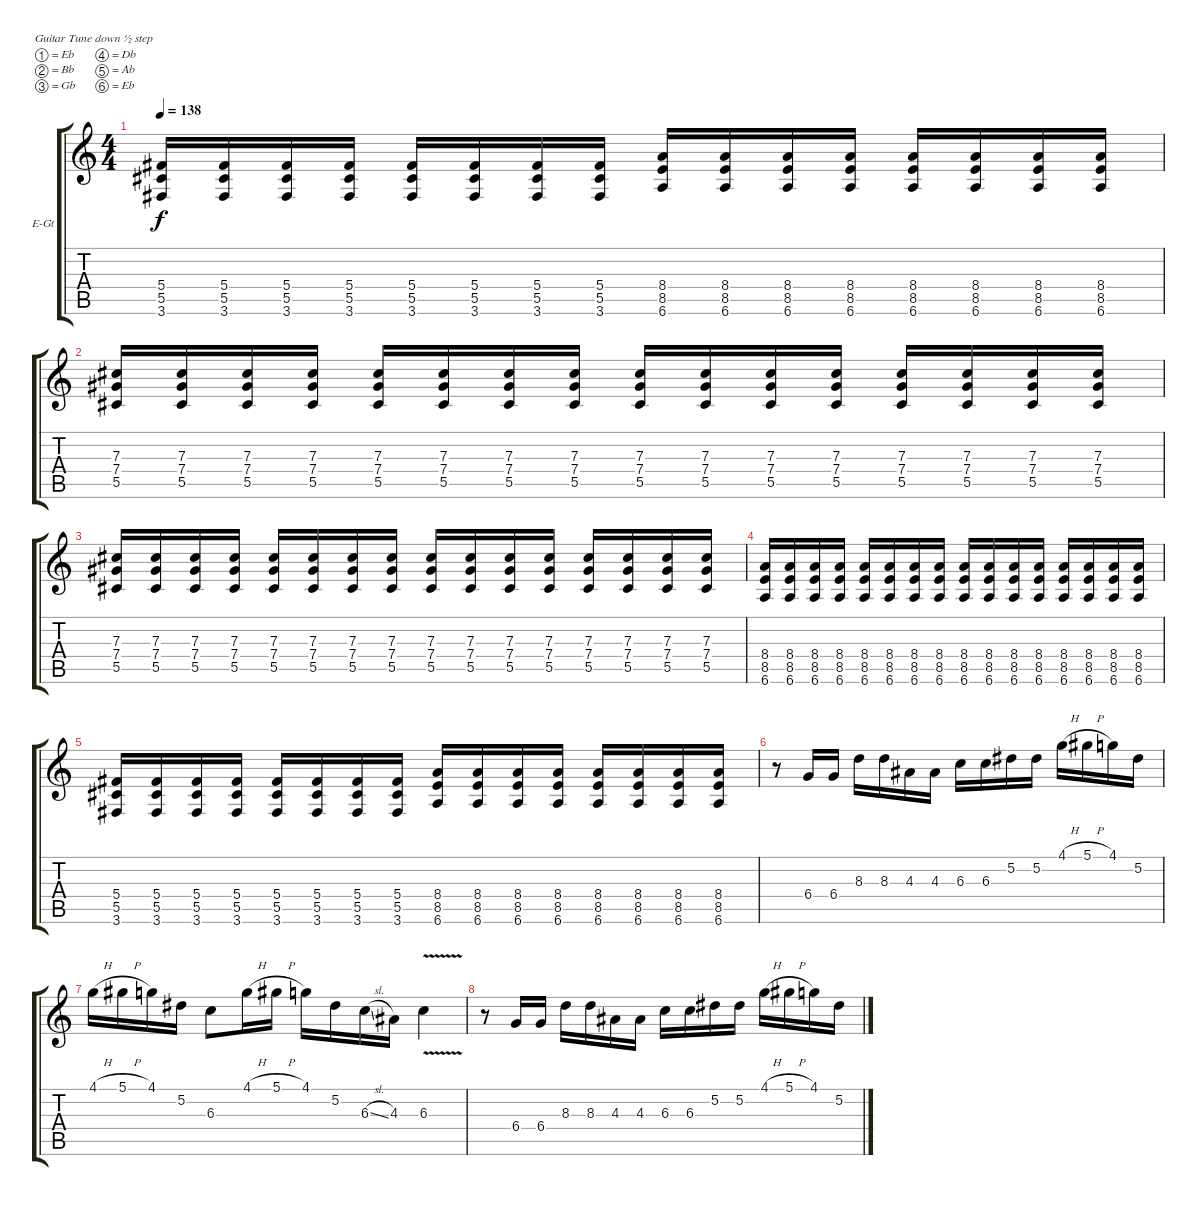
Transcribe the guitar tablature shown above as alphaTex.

\bracketExtendMode groupsimilarinstruments
\firstSystemTrackNameOrientation horizontal
\otherSystemsTrackNameOrientation horizontal
\track ("Luke Hoskin" "E-Gt") {instrument overdrivenguitar}
\staff {score tabs}
\tuning (Eb4 Bb3 Gb3 Db3 Ab2 Eb2)
\ts (4 4)
\tempo 138
\clef g2
\ks c
(5.4 5.5 3.6).16{dy f} (5.4 5.5 3.6).16 (5.4 5.5 3.6).16 (5.4 5.5 3.6).16 (5.4 5.5 3.6).16 (5.4 5.5 3.6).16 (5.4 5.5 3.6).16 (5.4 5.5 3.6).16 (8.4 8.5 6.6).16 (8.4 8.5 6.6).16 (8.4 8.5 6.6).16 (8.4 8.5 6.6).16 (8.4 8.5 6.6).16 (8.4 8.5 6.6).16 (8.4 8.5 6.6).16 (8.4 8.5 6.6).16 |
(7.3 7.4 5.5).16 (7.3 7.4 5.5).16 (7.3 7.4 5.5).16 (7.3 7.4 5.5).16 (7.3 7.4 5.5).16 (7.3 7.4 5.5).16 (7.3 7.4 5.5).16 (7.3 7.4 5.5).16 (7.3 7.4 5.5).16 (7.3 7.4 5.5).16 (7.3 7.4 5.5).16 (7.3 7.4 5.5).16 (7.3 7.4 5.5).16 (7.3 7.4 5.5).16 (7.3 7.4 5.5).16 (7.3 7.4 5.5).16 |
(7.3 7.4 5.5).16 (7.3 7.4 5.5).16 (7.3 7.4 5.5).16 (7.3 7.4 5.5).16 (7.3 7.4 5.5).16 (7.3 7.4 5.5).16 (7.3 7.4 5.5).16 (7.3 7.4 5.5).16 (7.3 7.4 5.5).16 (7.3 7.4 5.5).16 (7.3 7.4 5.5).16 (7.3 7.4 5.5).16 (7.3 7.4 5.5).16 (7.3 7.4 5.5).16 (7.3 7.4 5.5).16 (7.3 7.4 5.5).16 |
(8.4 8.5 6.6).16 (8.4 8.5 6.6).16 (8.4 8.5 6.6).16 (8.4 8.5 6.6).16 (8.4 8.5 6.6).16 (8.4 8.5 6.6).16 (8.4 8.5 6.6).16 (8.4 8.5 6.6).16 (8.4 8.5 6.6).16 (8.4 8.5 6.6).16 (8.4 8.5 6.6).16 (8.4 8.5 6.6).16 (8.4 8.5 6.6).16 (8.4 8.5 6.6).16 (8.4 8.5 6.6).16 (8.4 8.5 6.6).16 |
(5.4 5.5 3.6).16 (5.4 5.5 3.6).16 (5.4 5.5 3.6).16 (5.4 5.5 3.6).16 (5.4 5.5 3.6).16 (5.4 5.5 3.6).16 (5.4 5.5 3.6).16 (5.4 5.5 3.6).16 (8.4 8.5 6.6).16 (8.4 8.5 6.6).16 (8.4 8.5 6.6).16 (8.4 8.5 6.6).16 (8.4 8.5 6.6).16 (8.4 8.5 6.6).16 (8.4 8.5 6.6).16 (8.4 8.5 6.6).16 |
r.8 6.4.16 6.4.16 8.3.16 8.3.16 4.3.16 4.3.16 6.3.16 6.3.16 5.2.16 5.2.16 4.1{h}.16 5.1{h}.16 4.1.16 5.2.16 |
4.1{h}.16 5.1{h}.16 4.1.16 5.2.16 6.3.8 4.1{h}.16 5.1{h}.16 4.1.16 5.2.16 6.3{sl}.16 4.3.16 6.3{v}.4 |
r.8 6.4.16 6.4.16 8.3.16 8.3.16 4.3.16 4.3.16 6.3.16 6.3.16 5.2.16 5.2.16 4.1{h}.16 5.1{h}.16 4.1.16 5.2.16
